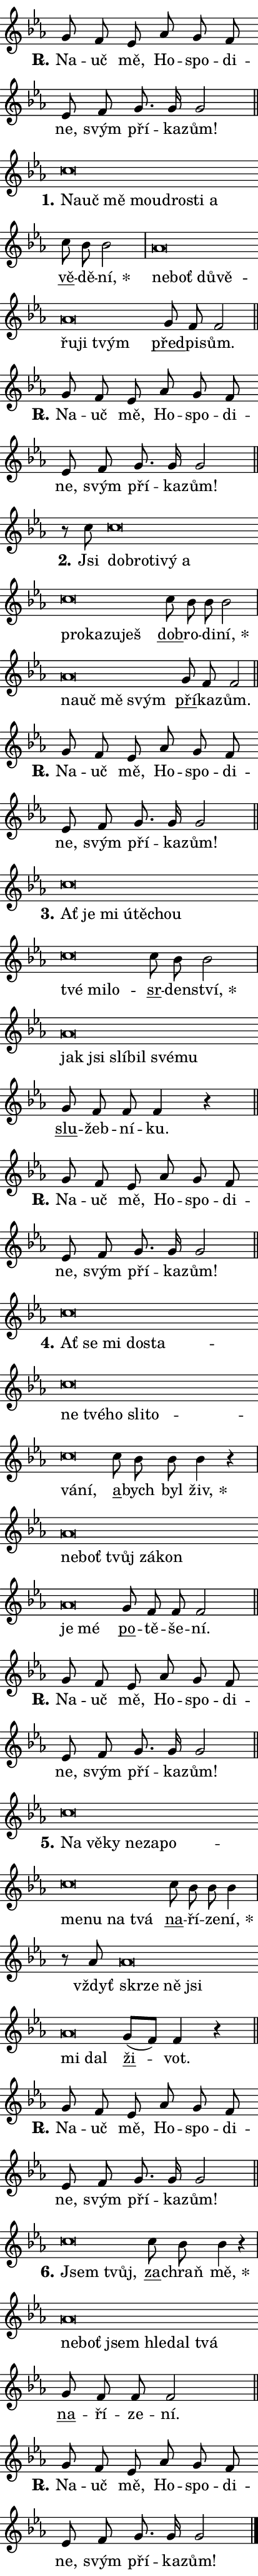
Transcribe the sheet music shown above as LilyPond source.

\version "2.22.1"
\header { tagline = "" }
\paper {
  indent = 0\cm
  top-margin = 0\cm
  right-margin = 0\cm
  bottom-margin = 0\cm
  left-margin = 0\cm
  paper-width = 7\cm
  page-breaking = #ly:one-page-breaking
  system-system-spacing.basic-distance = #11
  score-system-spacing.basic-distance = #11
  ragged-last = ##f
}


%% Author: Thomas Morley
%% https://lists.gnu.org/archive/html/lilypond-user/2020-05/msg00002.html
#(define (line-position grob)
"Returns position of @var[grob} in current system:
   @code{'start}, if at first time-step
   @code{'end}, if at last time-step
   @code{'middle} otherwise
"
  (let* ((col (ly:item-get-column grob))
         (ln (ly:grob-object col 'left-neighbor))
         (rn (ly:grob-object col 'right-neighbor))
         (col-to-check-left (if (ly:grob? ln) ln col))
         (col-to-check-right (if (ly:grob? rn) rn col))
         (break-dir-left
           (and
             (ly:grob-property col-to-check-left 'non-musical #f)
             (ly:item-break-dir col-to-check-left)))
         (break-dir-right
           (and
             (ly:grob-property col-to-check-right 'non-musical #f)
             (ly:item-break-dir col-to-check-right))))
        (cond ((eqv? 1 break-dir-left) 'start)
              ((eqv? -1 break-dir-right) 'end)
              (else 'middle))))

#(define (tranparent-at-line-position vctor)
  (lambda (grob)
  "Relying on @code{line-position} select the relevant enry from @var{vctor}.
Used to determine transparency,"
    (case (line-position grob)
      ((end) (not (vector-ref vctor 0)))
      ((middle) (not (vector-ref vctor 1)))
      ((start) (not (vector-ref vctor 2))))))

noteHeadBreakVisibility =
#(define-music-function (break-visibility)(vector?)
"Makes @code{NoteHead}s transparent relying on @var{break-visibility}"
#{
  \override NoteHead.transparent =
    #(tranparent-at-line-position break-visibility)
#})

#(define delete-ledgers-for-transparent-note-heads
  (lambda (grob)
    "Reads whether a @code{NoteHead} is transparent.
If so this @code{NoteHead} is removed from @code{'note-heads} from
@var{grob}, which is supposed to be @code{LedgerLineSpanner}.
As a result ledgers are not printed for this @code{NoteHead}"
    (let* ((nhds-array (ly:grob-object grob 'note-heads))
           (nhds-list
             (if (ly:grob-array? nhds-array)
                 (ly:grob-array->list nhds-array)
                 '()))
           ;; Relies on the transparent-property being done before
           ;; Staff.LedgerLineSpanner.after-line-breaking is executed.
           ;; This is fragile ...
           (to-keep
             (remove
               (lambda (nhd)
                 (ly:grob-property nhd 'transparent #f))
               nhds-list)))
      ;; TODO find a better method to iterate over grob-arrays, similiar
      ;; to filter/remove etc for lists
      ;; For now rebuilt from scratch
      (set! (ly:grob-object grob 'note-heads)  '())
      (for-each
        (lambda (nhd)
          (ly:pointer-group-interface::add-grob grob 'note-heads nhd))
        to-keep))))

hideNotes = {
  \noteHeadBreakVisibility #begin-of-line-visible
}
unHideNotes = {
  \noteHeadBreakVisibility #all-visible
}

% work-around for resetting accidentals
% https://lilypond.org/doc/v2.23/Documentation/notation/displaying-rhythms#unmetered-music
cadenzaMeasure = {
  \cadenzaOff
  \partial 1024 s1024
  \cadenzaOn
}

#(define-markup-command (accent layout props text) (markup?)
  "Underline accented syllable"
  (interpret-markup layout props
    #{\markup \override #'(offset . 4.3) \underline { #text }#}))

responsum = \markup \concat {
  "R" \hspace #-1.05 \path #0.1 #'((moveto 0 0.07) (lineto 0.9 0.8)) \hspace #0.05 "."
}

\layout {
    \context {
        \Staff
        \remove "Time_signature_engraver"
        \override LedgerLineSpanner.after-line-breaking = #delete-ledgers-for-transparent-note-heads
    }
    \context {
        \Voice {
            \override NoteHead.output-attributes = #'((class . "notehead"))
            \override Hairpin.height = #0.55
        }
    }
    \context {
        \Lyrics {
            \override StanzaNumber.output-attributes = #'((class . "stanzanumber"))
            \override LyricSpace.minimum-distance = #0.9
            \override LyricText.font-name = #"TeX Gyre Schola"
            \override LyricText.font-size = 1
            \override StanzaNumber.font-name = #"TeX Gyre Schola Bold"
            \override StanzaNumber.font-size = 1
        }
    }
}

% magnetic-lyrics.ily
%
%   written by
%     Jean Abou Samra <jean@abou-samra.fr>
%     Werner Lemberg <wl@gnu.org>
%
%   adapted by
%     Jiri Hon <jiri.hon@gmail.com>
%
% Version 2022-Apr-15

% https://www.mail-archive.com/lilypond-user@gnu.org/msg149350.html

#(define (Left_hyphen_pointer_engraver context)
   "Collect syllable-hyphen-syllable occurrences in lyrics and store
them in properties.  This engraver only looks to the left.  For
example, if the lyrics input is @code{foo -- bar}, it does the
following.

@itemize @bullet
@item
Set the @code{text} property of the @code{LyricHyphen} grob between
@q{foo} and @q{bar} to @code{foo}.

@item
Set the @code{left-hyphen} property of the @code{LyricText} grob with
text @q{foo} to the @code{LyricHyphen} grob between @q{foo} and
@q{bar}.
@end itemize

Use this auxiliary engraver in combination with the
@code{lyric-@/text::@/apply-@/magnetic-@/offset!} hook."
   (let ((hyphen #f)
         (text #f))
     (make-engraver
      (acknowledgers
       ((lyric-syllable-interface engraver grob source-engraver)
        (set! text grob)))
      (end-acknowledgers
       ((lyric-hyphen-interface engraver grob source-engraver)
        ;(when (not (grob::has-interface grob 'lyric-space-interface))
          (set! hyphen grob)));)
      ((stop-translation-timestep engraver)
       (when (and text hyphen)
         (ly:grob-set-object! text 'left-hyphen hyphen))
       (set! text #f)
       (set! hyphen #f)))))

#(define (lyric-text::apply-magnetic-offset! grob)
   "If the space between two syllables is less than the value in
property @code{LyricText@/.details@/.squash-threshold}, move the right
syllable to the left so that it gets concatenated with the left
syllable.

Use this function as a hook for
@code{LyricText@/.after-@/line-@/breaking} if the
@code{Left_@/hyphen_@/pointer_@/engraver} is active."
   (let ((hyphen (ly:grob-object grob 'left-hyphen #f)))
     (when hyphen
       (let ((left-text (ly:spanner-bound hyphen LEFT)))
         (when (grob::has-interface left-text 'lyric-syllable-interface)
           (let* ((common (ly:grob-common-refpoint grob left-text X))
                  (this-x-ext (ly:grob-extent grob common X))
                  (left-x-ext
                   (begin
                     ;; Trigger magnetism for left-text.
                     (ly:grob-property left-text 'after-line-breaking)
                     (ly:grob-extent left-text common X)))
                  ;; `delta` is the gap width between two syllables.
                  (delta (- (interval-start this-x-ext)
                            (interval-end left-x-ext)))
                  (details (ly:grob-property grob 'details))
                  (threshold (assoc-get 'squash-threshold details 0.2)))
             (when (< delta threshold)
               (let* (;; We have to manipulate the input text so that
                      ;; ligatures crossing syllable boundaries are not
                      ;; disabled.  For languages based on the Latin
                      ;; script this is essentially a beautification.
                      ;; However, for non-Western scripts it can be a
                      ;; necessity.
                      (lt (ly:grob-property left-text 'text))
                      (rt (ly:grob-property grob 'text))
                      (is-space (grob::has-interface hyphen 'lyric-space-interface))
                      (space (if is-space " " ""))
                      (space-markup (grob-interpret-markup grob " "))
                      (space-size (interval-length (ly:stencil-extent space-markup X)))
                      (extra-delta (if is-space space-size 0))
                      ;; Append new syllable.
                      (ltrt-space (if (and (string? lt) (string? rt))
                                (string-append lt space rt)
                                (make-concat-markup (list lt space rt))))
                      ;; Right-align `ltrt` to the right side.
                      (ltrt-space-markup (grob-interpret-markup
                               grob
                               (make-translate-markup
                                (cons (interval-length this-x-ext) 0)
                                (make-right-align-markup ltrt-space)))))
                 (begin
                   ;; Don't print `left-text`.
                   (ly:grob-set-property! left-text 'stencil #f)
                   ;; Set text and stencil (which holds all collected
                   ;; syllables so far) and shift it to the left.
                   (ly:grob-set-property! grob 'text ltrt-space)
                   (ly:grob-set-property! grob 'stencil ltrt-space-markup)
                   (ly:grob-translate-axis! grob (- (- delta extra-delta)) X))))))))))


#(define (lyric-hyphen::displace-bounds-first grob)
   ;; Make very sure this callback isn't triggered too early.
   (let ((left (ly:spanner-bound grob LEFT))
         (right (ly:spanner-bound grob RIGHT)))
     (ly:grob-property left 'after-line-breaking)
     (ly:grob-property right 'after-line-breaking)
     (ly:lyric-hyphen::print grob)))

squashThreshold = #0.4

\layout {
  \context {
    \Lyrics
    \consists #Left_hyphen_pointer_engraver
    \override LyricText.after-line-breaking =
      #lyric-text::apply-magnetic-offset!
    \override LyricHyphen.stencil = #lyric-hyphen::displace-bounds-first
    \override LyricText.details.squash-threshold = \squashThreshold
    \override LyricHyphen.minimum-distance = 0
    \override LyricHyphen.minimum-length = \squashThreshold
  }
}

squash = \override LyricText.details.squash-threshold = 9999
unSquash = \override LyricText.details.squash-threshold = \squashThreshold

left = \override LyricText.self-alignment-X = #LEFT
unLeft = \revert LyricText.self-alignment-X

starOffset = #(lambda (grob) 
                (let ((x_offset (ly:self-alignment-interface::aligned-on-x-parent grob)))
                  (if (= x_offset 0) 0 (+ x_offset 1.2))))

star = #(define-music-function (syllable)(string?)
"Append star separator at the end of a syllable"
#{
  \once \override LyricText.X-offset = #starOffset
  \lyricmode { \markup {
    #syllable
    \override #'((font-name . "TeX Gyre Schola Bold")) \hspace #0.2 \lower #0.65 \larger "*"
  } }
#})

starAccent = #(define-music-function (syllable)(string?)
"Append star separator at the end of a syllable and make accent"
#{
  \once \override LyricText.X-offset = #starOffset
  \lyricmode { \markup {
    \accent #syllable
    \override #'((font-name . "TeX Gyre Schola Bold")) \hspace #0.2 \lower #0.65 \larger "*"
  } }
#})

breath = #(define-music-function (syllable)(string?)
"Append breathing indicator at the end of a syllable"
#{
  \lyricmode { \markup { #syllable "+" } }
#})

optionalBreath = #(define-music-function (syllable)(string?)
"Append optional breathing indicator at the end of a syllable"
#{
  \lyricmode { \markup { #syllable "(+)" } }
#})


\score {
    <<
        \new Voice = "melody" { \cadenzaOn \key es \major \relative { g'8 f es as g f \bar "" es f g8. g16 g2 \cadenzaMeasure \bar "||" \break }
\relative { c''\breve*1/16 \hideNotes \breve*1/16 \bar "" \breve*1/16 \bar "" \breve*1/16 \bar "" \breve*1/16 \bar "" \breve*1/16 \breve*1/16 \bar "" \unHideNotes \bar "" c8 bes bes2 \cadenzaMeasure \bar "|" as\breve*1/16 \hideNotes \breve*1/16 \bar "" \breve*1/16 \bar "" \breve*1/16 \bar "" \breve*1/16 \bar "" \breve*1/16 \breve*1/16 \bar "" \unHideNotes \bar "" g8 f f2 \cadenzaMeasure \bar "||" \break }
\relative { g'8 f es as g f \bar "" es f g8. g16 g2 \cadenzaMeasure \bar "||" \break }
\relative { r8 c''8 c\breve*1/16 \hideNotes \breve*1/16 \bar "" \breve*1/16 \bar "" \breve*1/16 \bar "" \breve*1/16 \bar "" \breve*1/16 \bar "" \breve*1/16 \bar "" \breve*1/16 \breve*1/16 \bar "" \unHideNotes \bar "" c8 bes bes bes2 \cadenzaMeasure \bar "|" as\breve*1/16 \hideNotes \breve*1/16 \bar "" \breve*1/16 \breve*1/16 \bar "" \unHideNotes \bar "" g8 f f2 \cadenzaMeasure \bar "||" \break }
\relative { g'8 f es as g f \bar "" es f g8. g16 g2 \cadenzaMeasure \bar "||" \break }
\relative { c''\breve*1/16 \hideNotes \breve*1/16 \bar "" \breve*1/16 \bar "" \breve*1/16 \bar "" \breve*1/16 \bar "" \breve*1/16 \bar "" \breve*1/16 \bar "" \breve*1/16 \breve*1/16 \bar "" \unHideNotes \bar "" c8 bes bes2 \cadenzaMeasure \bar "|" as\breve*1/16 \hideNotes \breve*1/16 \bar "" \breve*1/16 \bar "" \breve*1/16 \bar "" \breve*1/16 \breve*1/16 \bar "" \unHideNotes \bar "" g8 f f f4 r \cadenzaMeasure \bar "||" \break }
\relative { g'8 f es as g f \bar "" es f g8. g16 g2 \cadenzaMeasure \bar "||" \break }
\relative { c''\breve*1/16 \hideNotes \breve*1/16 \bar "" \breve*1/16 \bar "" \breve*1/16 \bar "" \breve*1/16 \bar "" \breve*1/16 \bar "" \breve*1/16 \bar "" \breve*1/16 \bar "" \breve*1/16 \bar "" \breve*1/16 \bar "" \breve*1/16 \breve*1/16 \bar "" \unHideNotes \bar "" c8 bes bes bes4 r \cadenzaMeasure \bar "|" as\breve*1/16 \hideNotes \breve*1/16 \bar "" \breve*1/16 \bar "" \breve*1/16 \bar "" \breve*1/16 \bar "" \breve*1/16 \breve*1/16 \bar "" \unHideNotes \bar "" g8 f f f2 \cadenzaMeasure \bar "||" \break }
\relative { g'8 f es as g f \bar "" es f g8. g16 g2 \cadenzaMeasure \bar "||" \break }
\relative { c''\breve*1/16 \hideNotes \breve*1/16 \bar "" \breve*1/16 \bar "" \breve*1/16 \bar "" \breve*1/16 \bar "" \breve*1/16 \bar "" \breve*1/16 \bar "" \breve*1/16 \bar "" \breve*1/16 \breve*1/16 \bar "" \unHideNotes \bar "" c8 bes bes bes4 \cadenzaMeasure \bar "|" r8 as8 as\breve*1/16 \hideNotes \breve*1/16 \bar "" \breve*1/16 \bar "" \breve*1/16 \bar "" \breve*1/16 \breve*1/16 \bar "" \unHideNotes \bar "" g8[( f)] f4 r \cadenzaMeasure \bar "||" \break }
\relative { g'8 f es as g f \bar "" es f g8. g16 g2 \cadenzaMeasure \bar "||" \break }
\relative { c''\breve*1/16 \hideNotes \breve*1/16 \bar "" \unHideNotes \bar "" c8 bes bes4 r \cadenzaMeasure \bar "|" as\breve*1/16 \hideNotes \breve*1/16 \bar "" \breve*1/16 \bar "" \breve*1/16 \bar "" \breve*1/16 \breve*1/16 \bar "" \unHideNotes \bar "" g8 f f f2 \cadenzaMeasure \bar "||" \break }
\relative { g'8 f es as g f \bar "" es f g8. g16 g2 \cadenzaMeasure \bar "||" \break } \bar "|." }
        \new Lyrics \lyricsto "melody" { \lyricmode { \set stanza = \responsum
Na -- uč mě, Ho -- spo -- di -- ne, svým pří -- ka -- zům!
\set stanza = "1."
\left Na -- \squash uč mě mou -- dro -- sti a \unLeft \unSquash \markup \accent vě -- dě -- \star ní, \left ne -- \squash boť dů -- vě -- řu -- ji tvým \unLeft \unSquash \markup \accent před -- pi -- sům.
\set stanza = \responsum
Na -- uč mě, Ho -- spo -- di -- ne, svým pří -- ka -- zům!
\set stanza = "2."
Jsi \left dob -- \squash ro -- ti -- vý a pro -- ka -- zu -- ješ \unLeft \unSquash \markup \accent dob -- ro -- di -- \star ní, \left na -- \squash uč mě svým \unLeft \unSquash \markup \accent pří -- ka -- zům.
\set stanza = \responsum
Na -- uč mě, Ho -- spo -- di -- ne, svým pří -- ka -- zům!
\set stanza = "3."
\left Ať \squash je mi ú -- tě -- chou tvé mi -- lo -- \unLeft \unSquash \markup \accent sr -- den -- \star ství, \left jak \squash jsi slí -- bil své -- mu \unLeft \unSquash \markup \accent slu -- žeb -- ní -- ku.
\set stanza = \responsum
Na -- uč mě, Ho -- spo -- di -- ne, svým pří -- ka -- zům!
\set stanza = "4."
\left Ať \squash se mi do -- sta -- ne tvé -- ho sli -- to -- vá -- ní, \unLeft \unSquash \markup \accent a -- bych byl \star živ, \left ne -- \squash boť tvůj zá -- kon je mé \unLeft \unSquash \markup \accent po -- tě -- še -- ní.
\set stanza = \responsum
Na -- uč mě, Ho -- spo -- di -- ne, svým pří -- ka -- zům!
\set stanza = "5."
\left Na \squash vě -- ky ne -- za -- po -- me -- nu na tvá \unLeft \unSquash \markup \accent na -- ří -- ze -- \star ní, vždyť \left skr -- \squash ze ně jsi mi dal \unLeft \unSquash \markup \accent ži -- vot.
\set stanza = \responsum
Na -- uč mě, Ho -- spo -- di -- ne, svým pří -- ka -- zům!
\set stanza = "6."
\left Jsem \squash tvůj, \unLeft \unSquash \markup \accent za -- chraň \star mě, \left ne -- \squash boť jsem hle -- dal tvá \unLeft \unSquash \markup \accent na -- ří -- ze -- ní.
\set stanza = \responsum
Na -- uč mě, Ho -- spo -- di -- ne, svým pří -- ka -- zům! } }
    >>
    \layout {}
}
